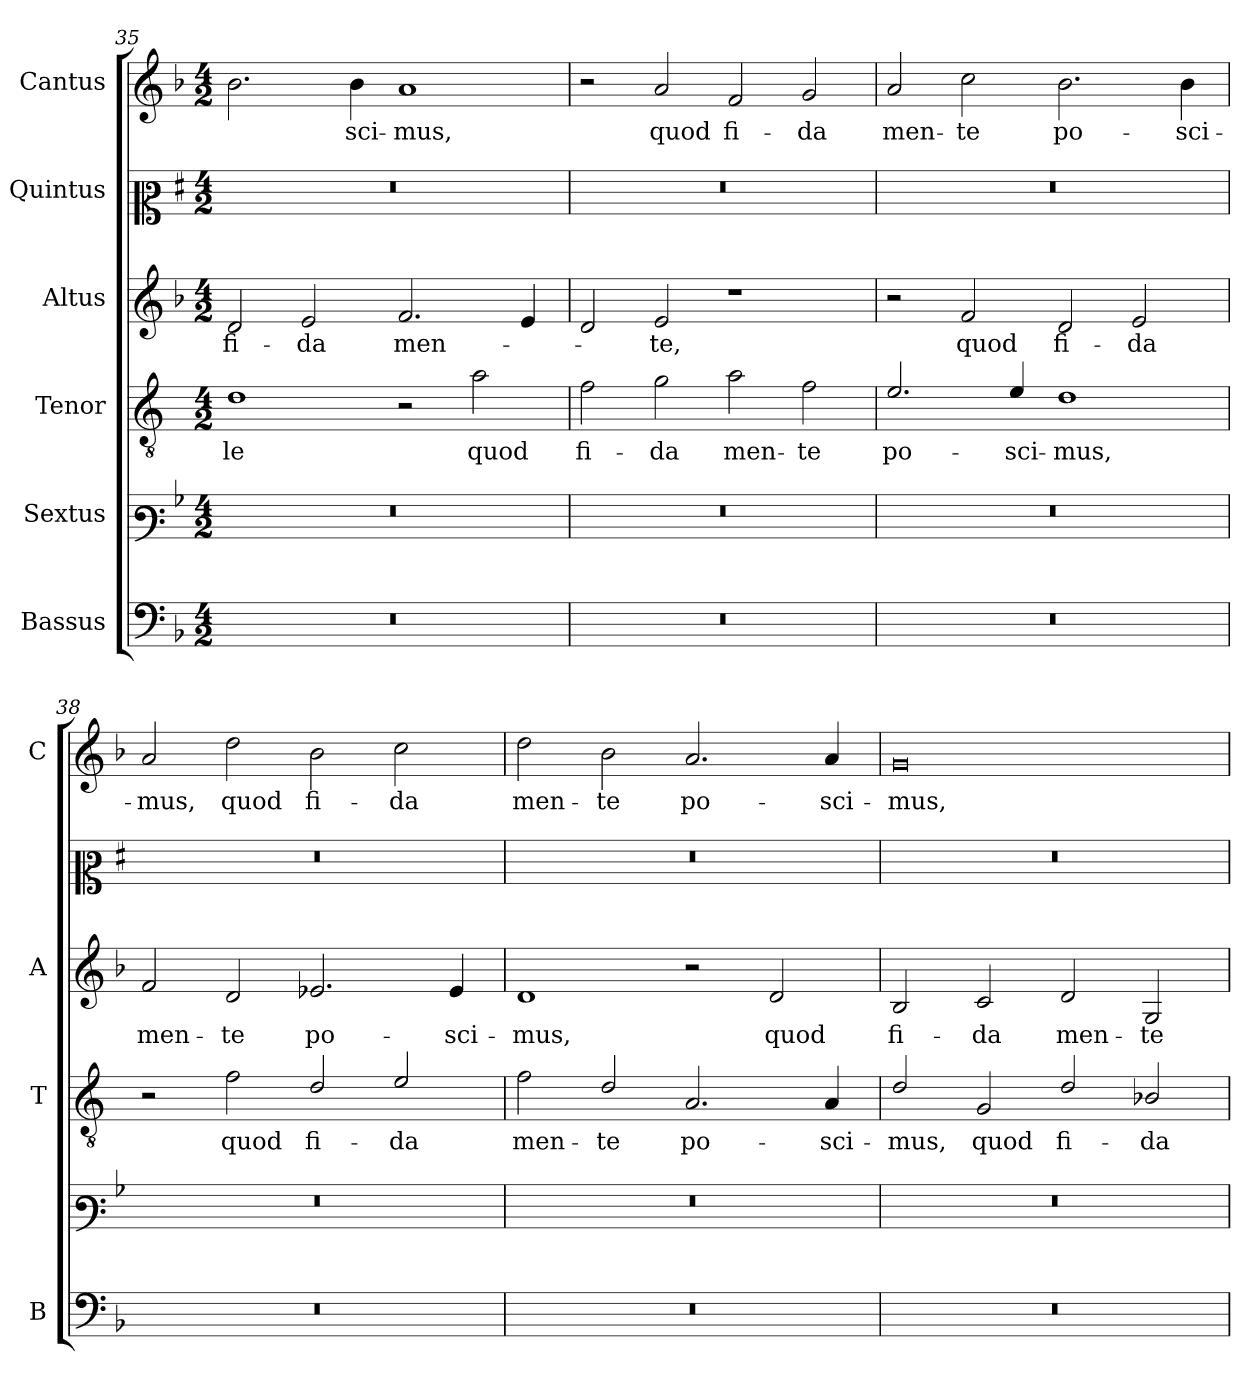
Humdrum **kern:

**kern	**kern	**kern	**text	**kern	**text	**kern	**kern	**text
*part6	*part5	*part4	*part4	*part3	*part3	*part2	*part1	*part1
*staff6	*staff5	*staff4	*staff4	*staff3	*staff3	*staff2	*staff1	*staff1
*I"Bassus	*I"Sextus	*I"Tenor	*	*I"Altus	*	*I"Quintus	*I"Cantus	*
*I'B	*	*I'T	*	*I'A	*	*	*I'C	*
*clefF4	*clefF3	*clefGv2	*	*clefG2	*	*clefC2	*clefG2	*
*	*	*ITrd4c7	*	*	*	*ITrd1c2	*	*
*k[b-]	*k[b-]	*k[b-]	*	*k[b-]	*	*k[b-]	*k[b-]	*
*F:	*F:	*F:	*	*F:	*	*F:	*F:	*
*M4/2	*M4/2	*M4/2	*	*M4/2	*	*M4/2	*M4/2	*
=35	=35	=35	=35	=35	=35	=35	=35	=35
!	!	!	!LO:LY:b	!	!LO:LY:b	!	!	!
0r	0r	1G	-le	2d/	fi-	0r	2.b-\	.
!	!	!	!	!	!LO:LY:b	!	!	!
.	.	.	.	2e/	-da	.	.	.
!	!	!	!	!	!	!	!	!LO:LY:b
.	.	.	.	.	.	.	4b-\	-sci-
!	!	!	!	!	!LO:LY:b	!	!	!LO:LY:b
.	.	2r	.	2.f/	men-	.	1a	-mus,
!	!	!	!LO:LY:b	!	!	!	!	!
.	.	2d\	quod	.	.	.	.	.
.	.	.	.	4e/	.	.	.	.
!!LO:LB:g=z
=36	=36	=36	=36	=36	=36	=36	=36	=36
!	!	!	!LO:LY:b	!	!	!	!	!
0r	0r	2B-\	fi-	2d/	.	0r	2r	.
!	!	!	!LO:LY:b	!	!LO:LY:b	!	!	!LO:LY:b
.	.	2c\	-da	2e/	-te,	.	2a/	quod
!	!	!	!LO:LY:b	!	!	!	!	!LO:LY:b
.	.	2d\	men-	1r	.	.	2f/	fi-
!	!	!	!LO:LY:b	!	!	!	!	!LO:LY:b
.	.	2B-\	-te	.	.	.	2g/	-da
=37	=37	=37	=37	=37	=37	=37	=37	=37
!	!	!	!LO:LY:b	!	!	!	!	!LO:LY:b
0r	0r	2.A/	po-	2r	.	0r	2a/	men-
!	!	!	!	!	!LO:LY:b	!	!	!LO:LY:b
.	.	.	.	2f/	quod	.	2cc\	-te
!	!	!	!LO:LY:b	!	!	!	!	!
.	.	4A/	-sci-	.	.	.	.	.
!	!	!	!LO:LY:b	!	!LO:LY:b	!	!	!LO:LY:b
.	.	1G	-mus,	2d/	fi-	.	2.b-\	po-
!	!	!	!	!	!LO:LY:b	!	!	!
.	.	.	.	2e/	-da	.	.	.
!	!	!	!	!	!	!	!	!LO:LY:b
.	.	.	.	.	.	.	4b-\	-sci-
=38	=38	=38	=38	=38	=38	=38	=38	=38
!	!	!	!	!	!LO:LY:b	!	!	!LO:LY:b
0r	0r	2r	.	2f/	men-	0r	2a/	-mus,
!	!	!	!LO:LY:b	!	!LO:LY:b	!	!	!LO:LY:b
.	.	2B-\	quod	2d/	-te	.	2dd\	quod
!	!	!	!LO:LY:b	!	!LO:LY:b	!	!	!LO:LY:b
.	.	2G/	fi-	2.e-X/	po-	.	2b-\	fi-
!	!	!	!LO:LY:b	!	!	!	!	!LO:LY:b
.	.	2A/	-da	.	.	.	2cc\	-da
!	!	!	!	!	!LO:LY:b	!	!	!
.	.	.	.	4e-/	-sci-	.	.	.
=39	=39	=39	=39	=39	=39	=39	=39	=39
!	!	!	!LO:LY:b	!	!LO:LY:b	!	!	!LO:LY:b
0r	0r	2B-\	men-	1d	-mus,	0r	2dd\	men-
!	!	!	!LO:LY:b	!	!	!	!	!LO:LY:b
.	.	2G/	-te	.	.	.	2b-\	-te
!	!	!	!LO:LY:b	!	!	!	!	!LO:LY:b
.	.	2.D/	po-	2r	.	.	2.a/	po-
!	!	!	!	!	!LO:LY:b	!	!	!
.	.	.	.	2d/	quod	.	.	.
!	!	!	!LO:LY:b	!	!	!	!	!LO:LY:b
.	.	4D/	-sci-	.	.	.	4a/	-sci-
=40	=40	=40	=40	=40	=40	=40	=40	=40
!	!	!	!LO:LY:b	!	!LO:LY:b	!	!	!LO:LY:b
0r	0r	2G/	-mus,	2B-/	fi-	0r	0g	-mus,
!	!	!	!LO:LY:b	!	!LO:LY:b	!	!	!
.	.	2C/	quod	2c/	-da	.	.	.
!	!	!	!LO:LY:b	!	!LO:LY:b	!	!	!
.	.	2G/	fi-	2d/	men-	.	.	.
!	!	!	!LO:LY:b	!	!LO:LY:b	!	!	!
.	.	2E-X/	-da	2G/	-te	.	.	.
=	=	=	=	=	=	=	=	=
*-	*-	*-	*-	*-	*-	*-	*-	*-
